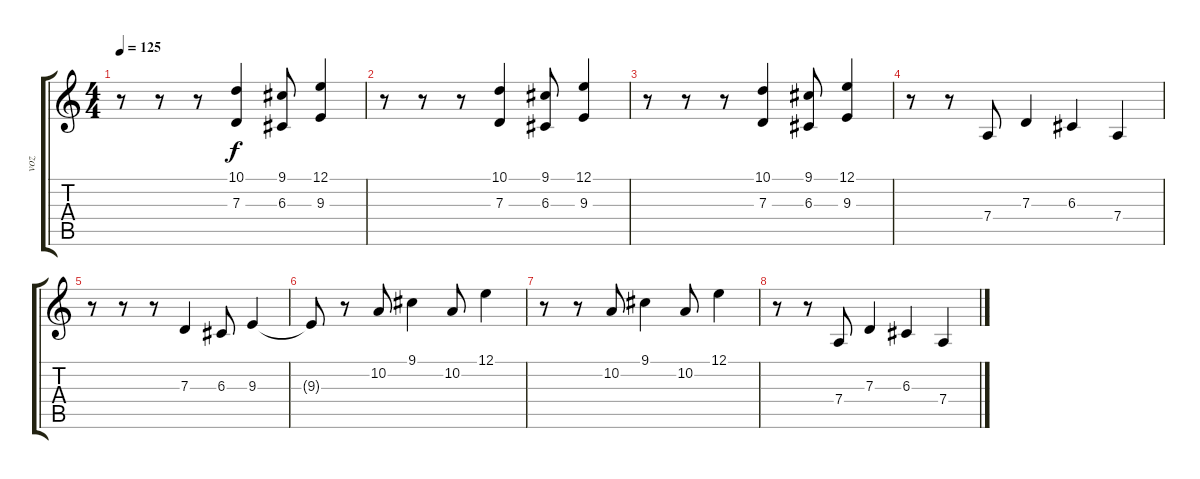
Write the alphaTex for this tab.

\track ("voz" "voz") {instrument sopranosax}
\staff {score tabs}
\tuning (E4 B3 G3 D3 A2 E2) {hide}
\ts (4 4)
\tempo 125
\clef g2
\ks c
r.8{dy f} r.8 r.8 (10.1 7.3).4 (9.1 6.3).8 (12.1 9.3).4 |
r.8 r.8 r.8 (10.1 7.3).4 (9.1 6.3).8 (12.1 9.3).4 |
r.8 r.8 r.8 (10.1 7.3).4 (9.1 6.3).8 (12.1 9.3).4 |
r.8 r.8 7.4.8 7.3.4 6.3.4 7.4.4 |
r.8 r.8 r.8 7.3.4 6.3.8 9.3.4 |
9.3{t}.8 r.8 10.2.8 9.1.4 10.2.8 12.1.4 |
r.8 r.8 10.2.8 9.1.4 10.2.8 12.1.4 |
r.8 r.8 7.4.8 7.3.4 6.3.4 7.4.4
